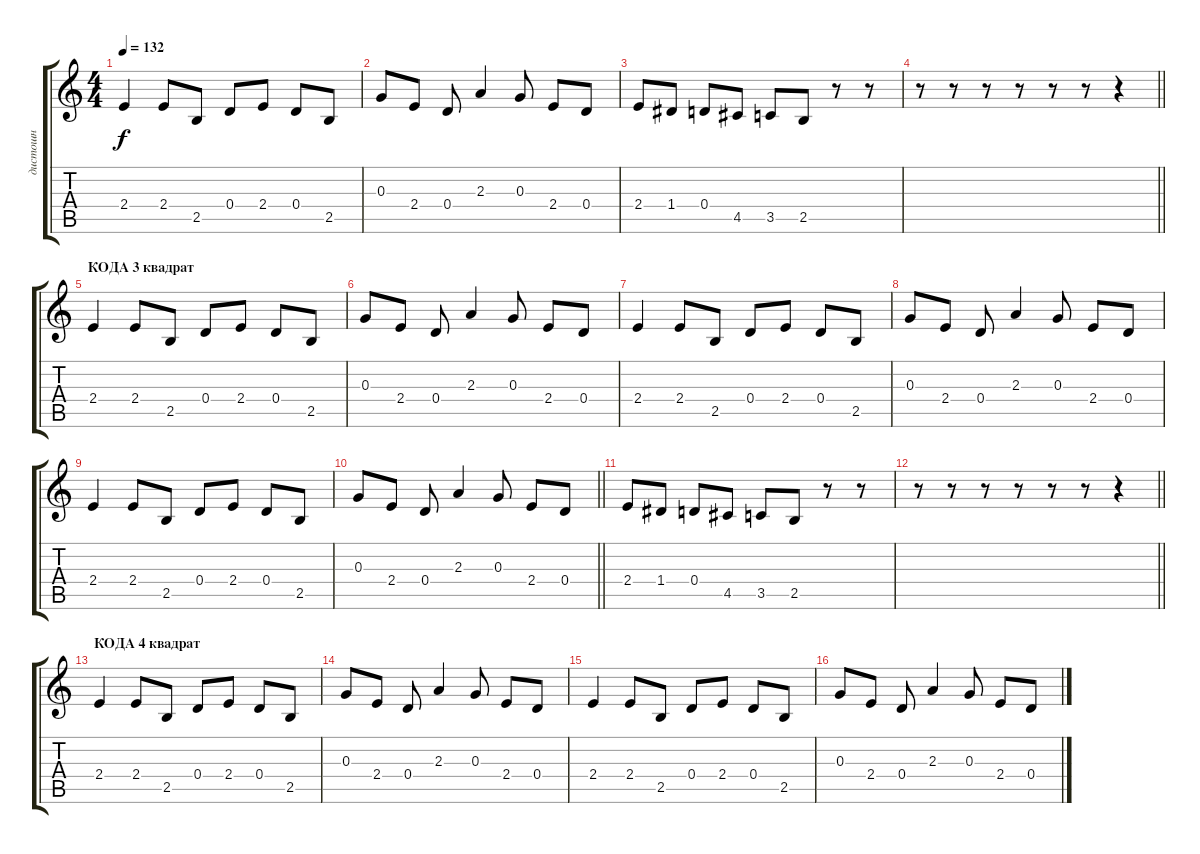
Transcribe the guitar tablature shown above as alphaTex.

\track ("дистошн" "дистошн") {instrument distortionguitar}
\staff {score tabs}
\tuning (E4 B3 G3 D3 A2 E2) {hide}
\ts (4 4)
\tempo 132
\clef g2
\ks c
2.4.4{dy f} 2.4.8 2.5.8 0.4.8 2.4.8 0.4.8 2.5.8 |
0.3.8 2.4.8 0.4.8 2.3.4 0.3.8 2.4.8 0.4.8 |
2.4.8 1.4.8 0.4.8 4.5.8 3.5.8 2.5.8 r.8 r.8 |
\barLineRight lightlight
r.8 r.8 r.8 r.8 r.8 r.8 r.4 |
\section ("" "КОДА 3 квадрат")
2.4.4 2.4.8 2.5.8 0.4.8 2.4.8 0.4.8 2.5.8 |
0.3.8 2.4.8 0.4.8 2.3.4 0.3.8 2.4.8 0.4.8 |
2.4.4 2.4.8 2.5.8 0.4.8 2.4.8 0.4.8 2.5.8 |
0.3.8 2.4.8 0.4.8 2.3.4 0.3.8 2.4.8 0.4.8 |
2.4.4 2.4.8 2.5.8 0.4.8 2.4.8 0.4.8 2.5.8 |
\barLineRight lightlight
0.3.8 2.4.8 0.4.8 2.3.4 0.3.8 2.4.8 0.4.8 |
2.4.8 1.4.8 0.4.8 4.5.8 3.5.8 2.5.8 r.8 r.8 |
\barLineRight lightlight
r.8 r.8 r.8 r.8 r.8 r.8 r.4 |
\section ("" "КОДА 4 квадрат")
2.4.4 2.4.8 2.5.8 0.4.8 2.4.8 0.4.8 2.5.8 |
0.3.8 2.4.8 0.4.8 2.3.4 0.3.8 2.4.8 0.4.8 |
2.4.4 2.4.8 2.5.8 0.4.8 2.4.8 0.4.8 2.5.8 |
0.3.8 2.4.8 0.4.8 2.3.4 0.3.8 2.4.8 0.4.8
